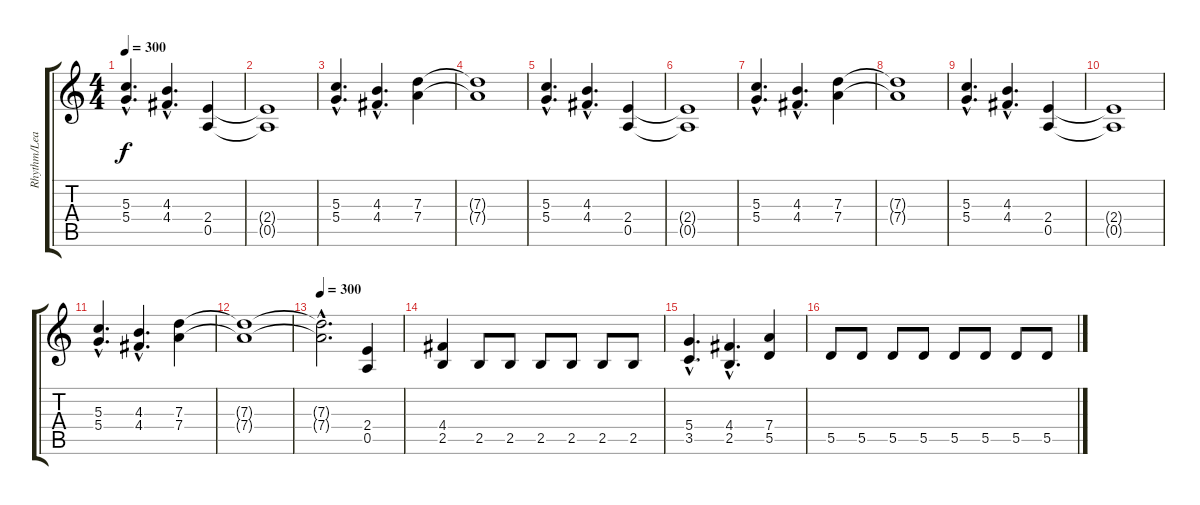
\track ("Rhythm/Lead" "Rhythm/Lea") {instrument distortionguitar}
\staff {score tabs}
\tuning (E4 B3 G3 D3 A2 E2) {hide}
\ts (4 4)
\tempo 300
\clef g2
\ks c
(5.3{hac} 5.4{hac}).4{d dy f} (4.3{hac} 4.4{hac}).4{d} (2.4 0.5).4 |
(2.4{t} 0.5{t}).1 |
(5.3{hac} 5.4{hac}).4{d} (4.3{hac} 4.4{hac}).4{d} (7.3 7.4).4 |
(7.3{t} 7.4{t}).1 |
(5.3{hac} 5.4{hac}).4{d} (4.3{hac} 4.4{hac}).4{d} (2.4 0.5).4 |
(2.4{t} 0.5{t}).1 |
(5.3{hac} 5.4{hac}).4{d} (4.3{hac} 4.4{hac}).4{d} (7.3 7.4).4 |
(7.3{t} 7.4{t}).1 |
(5.3{hac} 5.4{hac}).4{d} (4.3{hac} 4.4{hac}).4{d} (2.4 0.5).4 |
(2.4{t} 0.5{t}).1 |
(5.3{hac} 5.4{hac}).4{d} (4.3{hac} 4.4{hac}).4{d} (7.3 7.4).4 |
(7.3{t} 7.4{t}).1 |
\tempo 300
(7.3{hac t} 7.4{hac t}).2{d} (2.4 0.5).4 |
(4.4 2.5).4 2.5.8 2.5.8 2.5.8 2.5.8 2.5.8 2.5.8 |
(5.4{hac} 3.5{hac}).4{d} (4.4{hac} 2.5{hac}).4{d} (7.4 5.5).4 |
5.5.8 5.5.8 5.5.8 5.5.8 5.5.8 5.5.8 5.5.8 5.5.8
